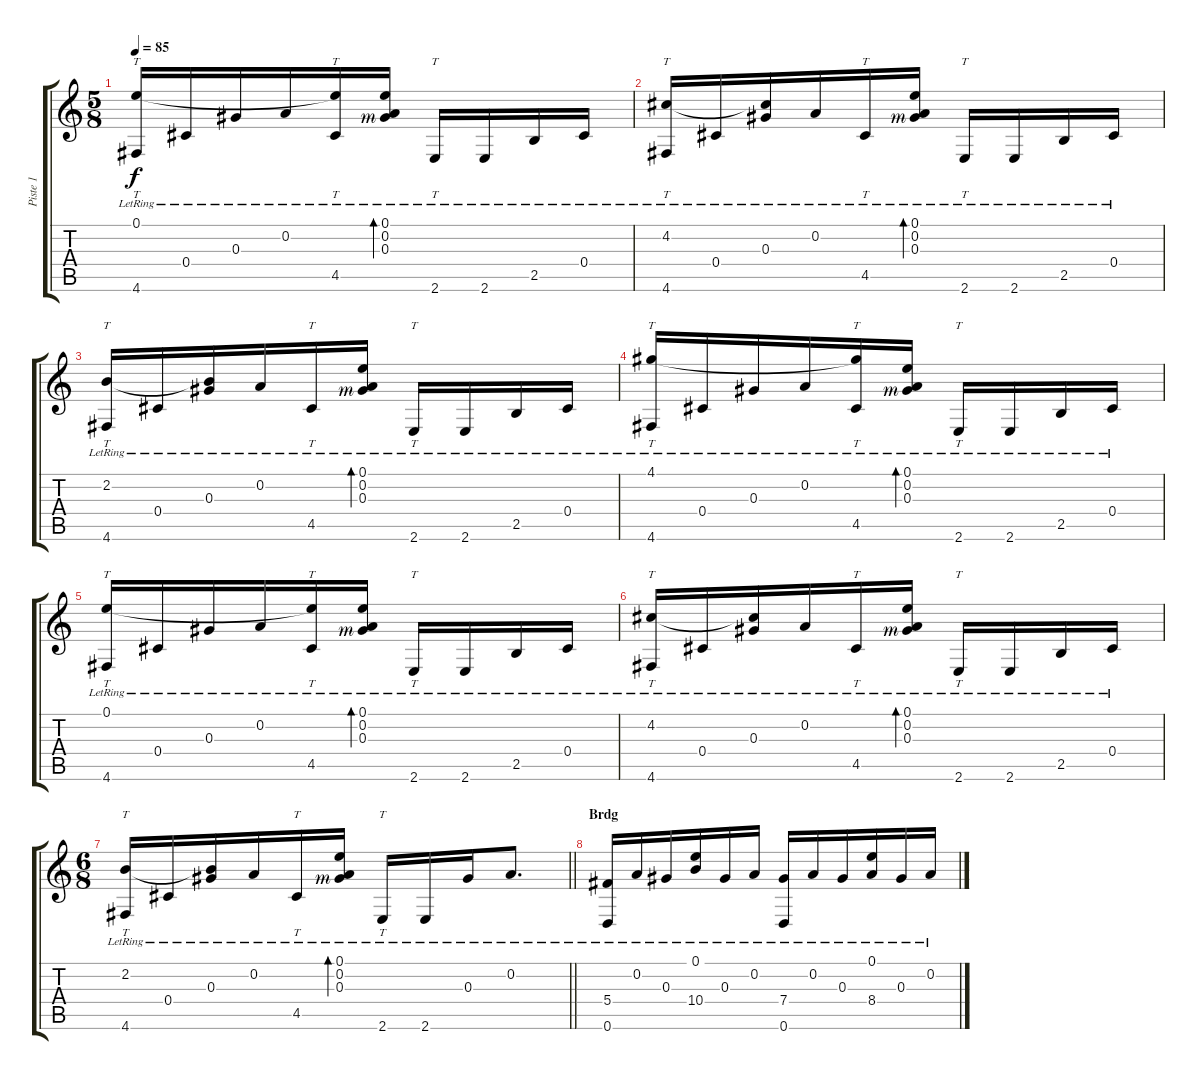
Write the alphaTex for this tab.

\track ("Piste 1" "Piste 1") {instrument acousticguitarsteel}
\staff {score tabs}
\tuning (E4 A3 Ab3 Db3 A2 D2) {hide}
\ts (5 8)
\tempo 85
\clef g2
\ks c
(0.1 4.6{lr}).16{tt dy f} 0.4{lr}.16 0.3{lr}.16 0.2{lr}.16 (0.1{t} 4.5{lr}).16{tt} (0.1{lr} 0.2{lr} 0.3{lr rf 3}).16{bd 60} 2.6{lr}.16{tt} 2.6{lr}.16 2.5{lr}.16 0.4{lr}.16 |
(4.2 4.6{lr}).16{tt} 0.4{lr}.16 (4.2{t} 0.3{lr}).16 0.2{lr}.16 4.5{lr}.16{tt} (0.1{lr} 0.2{lr} 0.3{lr rf 3}).16{bd 60} 2.6{lr}.16{tt} 2.6{lr}.16 2.5{lr}.16 0.4{lr}.16 |
(2.2 4.6{lr}).16{tt} 0.4{lr}.16 (2.2{t} 0.3{lr}).16 0.2{lr}.16 4.5{lr}.16{tt} (0.1{lr} 0.2{lr} 0.3{lr rf 3}).16{bd 60} 2.6{lr}.16{tt} 2.6{lr}.16 2.5{lr}.16 0.4{lr}.16 |
(4.1 4.6{lr}).16{tt} 0.4{lr}.16 0.3{lr}.16 0.2{lr}.16 (4.1{t} 4.5{lr}).16{tt} (0.1{lr} 0.2{lr} 0.3{lr rf 3}).16{bd 60} 2.6{lr}.16{tt} 2.6{lr}.16 2.5{lr}.16 0.4{lr}.16 |
(0.1 4.6{lr}).16{tt} 0.4{lr}.16 0.3{lr}.16 0.2{lr}.16 (0.1{t} 4.5{lr}).16{tt} (0.1{lr} 0.2{lr} 0.3{lr rf 3}).16{bd 60} 2.6{lr}.16{tt} 2.6{lr}.16 2.5{lr}.16 0.4{lr}.16 |
(4.2 4.6{lr}).16{tt} 0.4{lr}.16 (4.2{t} 0.3{lr}).16 0.2{lr}.16 4.5{lr}.16{tt} (0.1{lr} 0.2{lr} 0.3{lr rf 3}).16{bd 60} 2.6{lr}.16{tt} 2.6{lr}.16 2.5{lr}.16 0.4{lr}.16 |
\ts (6 8)
\barLineRight lightlight
(2.2 4.6{lr}).16{tt} 0.4{lr}.16 (2.2{t} 0.3{lr}).16 0.2{lr}.16 4.5{lr}.16{tt} (0.1{lr} 0.2{lr} 0.3{lr rf 3}).16{bd 60} 2.6{lr}.16{tt} 2.6{lr}.16 0.3{lr}.16 0.2{lr}.8{d} |
\section ("" "Brdg")
(5.4{lr} 0.6{lr}).16 0.2{lr}.16 0.3{lr}.16 (0.1{lr} 10.4{lr}).16 0.3{lr}.16 0.2{lr}.16 (7.4{lr} 0.6{lr}).16 0.2{lr}.16 0.3{lr}.16 (0.1{lr} 8.4{lr}).16 0.3{lr}.16 0.2{lr}.16
